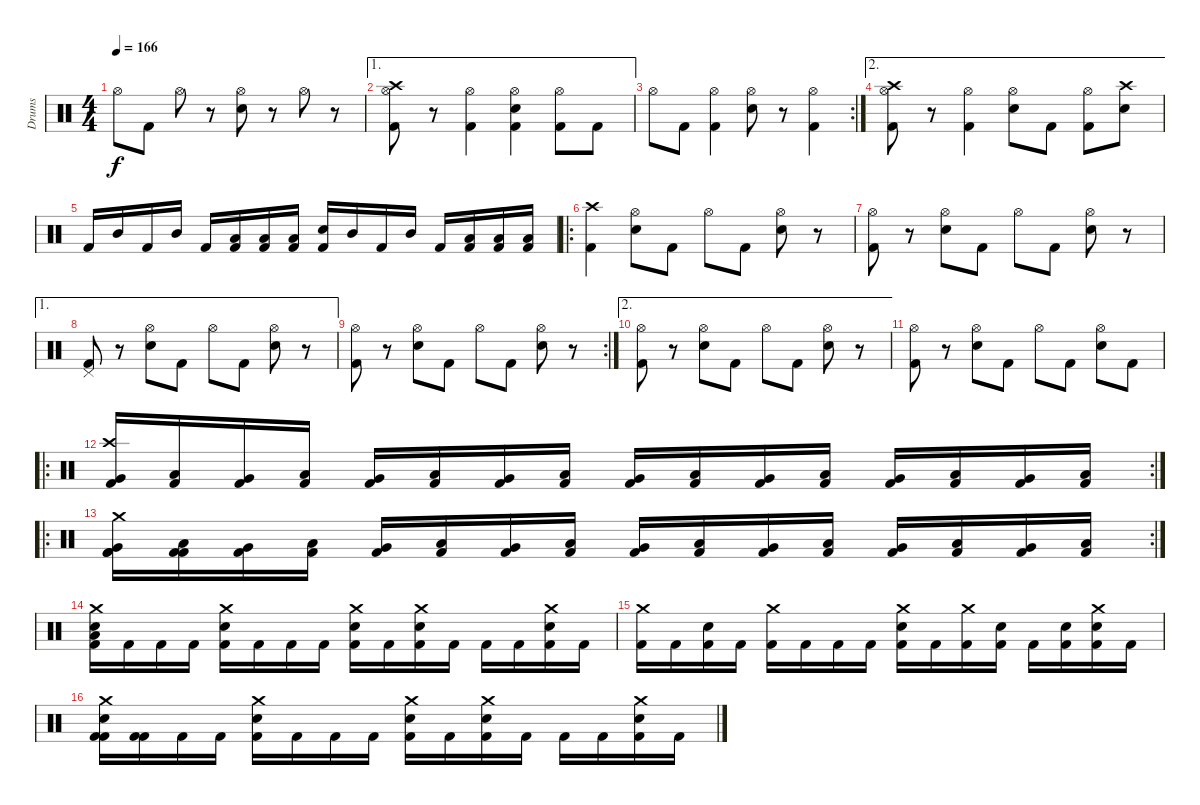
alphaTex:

\track ("Drums" "Drums") {instrument percussion}
\staff {score}
\articulation defaults
\ts (4 4)
\tempo 166
\clef neutral
\ks c "Hi-Hat (open)".8{dy f} "Kick (hit) 2".8 "Hi-Hat (open)".8
r.8 ("Electric Snare (hit)" "Hi-Hat (open)").8 r.8 "Hi-Hat (open)".8 r.8 |
\ae 1
("Hi-Hat (open)" "Kick (hit) 2" "Crash high (hit)").8 r.8 ("Hi-Hat (open)" "Kick (hit) 2").4 ("Electric Snare (hit)" "Hi-Hat (open)" "Kick (hit) 2").4 ("Hi-Hat (open)" "Kick (hit) 2").8 "Kick (hit) 2".8 |
\rc 2 "Hi-Hat (open)".8 "Kick (hit) 2".8
("Hi-Hat (open)" "Kick (hit) 2").4 ("Electric Snare (hit)" "Hi-Hat (open)").8 r.8 ("Hi-Hat (open)" "Kick (hit) 2").4 |
\ae 2
("Hi-Hat (open)" "Kick (hit) 2" "Crash high (hit)").8 r.8 ("Hi-Hat (open)" "Kick (hit) 2").4 ("Electric Snare (hit)" "Hi-Hat (open)").8 "Kick (hit) 2".8 ("Hi-Hat (open)" "Kick (hit) 2").8 ("Electric Snare (hit)" "Crash high (hit)").8 |
"Kick (hit) 2".16 "Mid Tom (hit)".16 "Kick (hit) 2".16 "Mid Tom (hit)".16 "Kick (hit) 2".16 ("Kick (hit) 2" "Low Tom (hit)").16 ("Kick (hit) 2" "Low Tom (hit)").16 ("Kick (hit) 2" "Low Tom (hit)").16 ("Electric Snare (hit)" "Kick (hit) 2").16 "Mid Tom (hit)".16 "Kick (hit) 2".16 "Mid Tom (hit)".16 "Kick (hit) 2".16 ("Kick (hit) 2" "Low Tom (hit)").16 ("Kick (hit) 2" "Low Tom (hit)").16 ("Kick (hit) 2" "Low Tom (hit)").16 |
\ro
("Kick (hit) 2" "Crash high (hit)").4 ("Electric Snare (hit)" "Hi-Hat (open)").8 "Kick (hit) 2".8 "Hi-Hat (open)".8 "Kick (hit) 2".8 ("Electric Snare (hit)" "Hi-Hat (open)").8 r.8 |
("Hi-Hat (open)" "Kick (hit) 2").8 r.8 ("Electric Snare (hit)" "Hi-Hat (open)").8 "Kick (hit) 2".8 "Hi-Hat (open)".8 "Kick (hit) 2".8 ("Electric Snare (hit)" "Hi-Hat (open)").8 r.8 |
\ae 1
("Pedal Hi-Hat (hit)" "Kick (hit) 2").8 r.8 ("Electric Snare (hit)" "Hi-Hat (open)").8 "Kick (hit) 2".8 "Hi-Hat (open)".8 "Kick (hit) 2".8 ("Electric Snare (hit)" "Hi-Hat (open)").8 r.8 |
\rc 2
("Hi-Hat (open)" "Kick (hit) 2").8 r.8 ("Electric Snare (hit)" "Hi-Hat (open)").8 "Kick (hit) 2".8 "Hi-Hat (open)".8 "Kick (hit) 2".8 ("Electric Snare (hit)" "Hi-Hat (open)").8 r.8 |
\ae 2
("Hi-Hat (open)" "Kick (hit) 2").8 r.8 ("Electric Snare (hit)" "Hi-Hat (open)").8 "Kick (hit) 2".8 "Hi-Hat (open)".8 "Kick (hit) 2".8 ("Electric Snare (hit)" "Hi-Hat (open)").8 r.8 |
("Hi-Hat (open)" "Kick (hit) 2").8 r.8 ("Electric Snare (hit)" "Hi-Hat (open)").8 "Kick (hit) 2".8 "Hi-Hat (open)".8 "Kick (hit) 2".8 ("Electric Snare (hit)" "Hi-Hat (open)").8 "Kick (hit) 2".8 |
\ro
\rc 2
("Crash high (hit)" "Very Low Tom (hit)" "Kick (hit) 2").16 ("Low Tom (hit)" "Kick (hit) 2").16 ("Very Low Tom (hit)" "Kick (hit) 2").16 ("Low Tom (hit)" "Kick (hit) 2").16 ("Very Low Tom (hit)" "Kick (hit) 2").16 ("Low Floor Tom (hit)" "Kick (hit) 2").16 ("Very Low Tom (hit)" "Kick (hit) 2").16 ("Low Floor Tom (hit)" "Kick (hit) 2").16 ("Very Low Tom (hit)" "Kick (hit) 2").16 ("Low Tom (hit)" "Kick (hit) 2").16 ("Very Low Tom (hit)" "Kick (hit) 2").16 ("Low Tom (hit)" "Kick (hit) 2").16 ("Very Low Tom (hit)" "Kick (hit) 2").16 ("Low Floor Tom (hit)" "Kick (hit) 2").16 ("Very Low Tom (hit)" "Kick (hit) 2").16 ("Low Floor Tom (hit)" "Kick (hit) 2").16 |
\ro
\rc 2
("Crash medium (hit)" "Kick (hit) 2" "Very Low Tom (hit)" "Kick (hit) 2").16 ("Kick (hit) 2" "Low Tom (hit)" "Kick (hit) 2").16 ("Kick (hit) 2" "Very Low Tom (hit)").16 ("Kick (hit) 2" "Low Tom (hit)").16 ("Kick (hit) 2" "Very Low Tom (hit)").16 ("Kick (hit) 2" "Low Floor Tom (hit)").16 ("Kick (hit) 2" "Very Low Tom (hit)").16 ("Kick (hit) 2" "Low Floor Tom (hit)").16 ("Kick (hit) 2" "Very Low Tom (hit)").16 ("Kick (hit) 2" "Low Tom (hit)").16 ("Kick (hit) 2" "Very Low Tom (hit)").16 ("Kick (hit) 2" "Low Tom (hit)").16 ("Kick (hit) 2" "Very Low Tom (hit)").16 ("Kick (hit) 2" "Low Floor Tom (hit)").16 ("Kick (hit) 2" "Very Low Tom (hit)").16 ("Kick (hit) 2" "Low Floor Tom (hit)").16 |
("Low Floor Tom (hit)" "Kick (hit) 2" "Electric Snare (hit)" "Crash medium (hit)").16 "Kick (hit) 2".16 "Kick (hit) 2".16 "Kick (hit) 2".16 ("Kick (hit) 2" "Electric Snare (hit)" "Crash medium (hit)").16 "Kick (hit) 2".16 "Kick (hit) 2".16 "Kick (hit) 2".16 ("Kick (hit) 2" "Electric Snare (hit)" "Crash medium (hit)").16 "Kick (hit) 2".16 ("Kick (hit) 2" "Electric Snare (hit)" "Crash medium (hit)").16 "Kick (hit) 2".16 "Kick (hit) 2".16 "Kick (hit) 2".16 ("Kick (hit) 2" "Electric Snare (hit)" "Crash medium (hit)").16 "Kick (hit) 2".16 |
("Kick (hit) 2" "Crash medium (hit)").16 "Kick (hit) 2".16 ("Kick (hit) 2" "Electric Snare (hit)").16 "Kick (hit) 2".16 ("Kick (hit) 2" "Crash medium (hit)").16 "Kick (hit) 2".16 "Kick (hit) 2".16 "Kick (hit) 2".16 ("Kick (hit) 2" "Electric Snare (hit)" "Crash medium (hit)").16 "Kick (hit) 2".16 ("Kick (hit) 2" "Crash medium (hit)").16 ("Kick (hit) 2" "Electric Snare (hit)").16 "Kick (hit) 2".16 ("Kick (hit) 2" "Electric Snare (hit)").16 ("Kick (hit) 2" "Crash medium (hit)" "Electric Snare (hit)").16 "Kick (hit) 2".16 |
("Crash medium (hit)" "Kick (hit) 2" "Kick (hit) 2" "Electric Snare (hit)").16 ("Kick (hit) 2" "Kick (hit) 2").16 "Kick (hit) 2".16 "Kick (hit) 2".16 ("Kick (hit) 2" "Electric Snare (hit)" "Crash medium (hit)").16 "Kick (hit) 2".16 "Kick (hit) 2".16 "Kick (hit) 2".16 ("Kick (hit) 2" "Electric Snare (hit)" "Crash medium (hit)").16 "Kick (hit) 2".16 ("Kick (hit) 2" "Electric Snare (hit)" "Crash medium (hit)").16 "Kick (hit) 2".16 "Kick (hit) 2".16 "Kick (hit) 2".16 ("Kick (hit) 2" "Electric Snare (hit)" "Crash medium (hit)").16 "Kick (hit) 2".16
